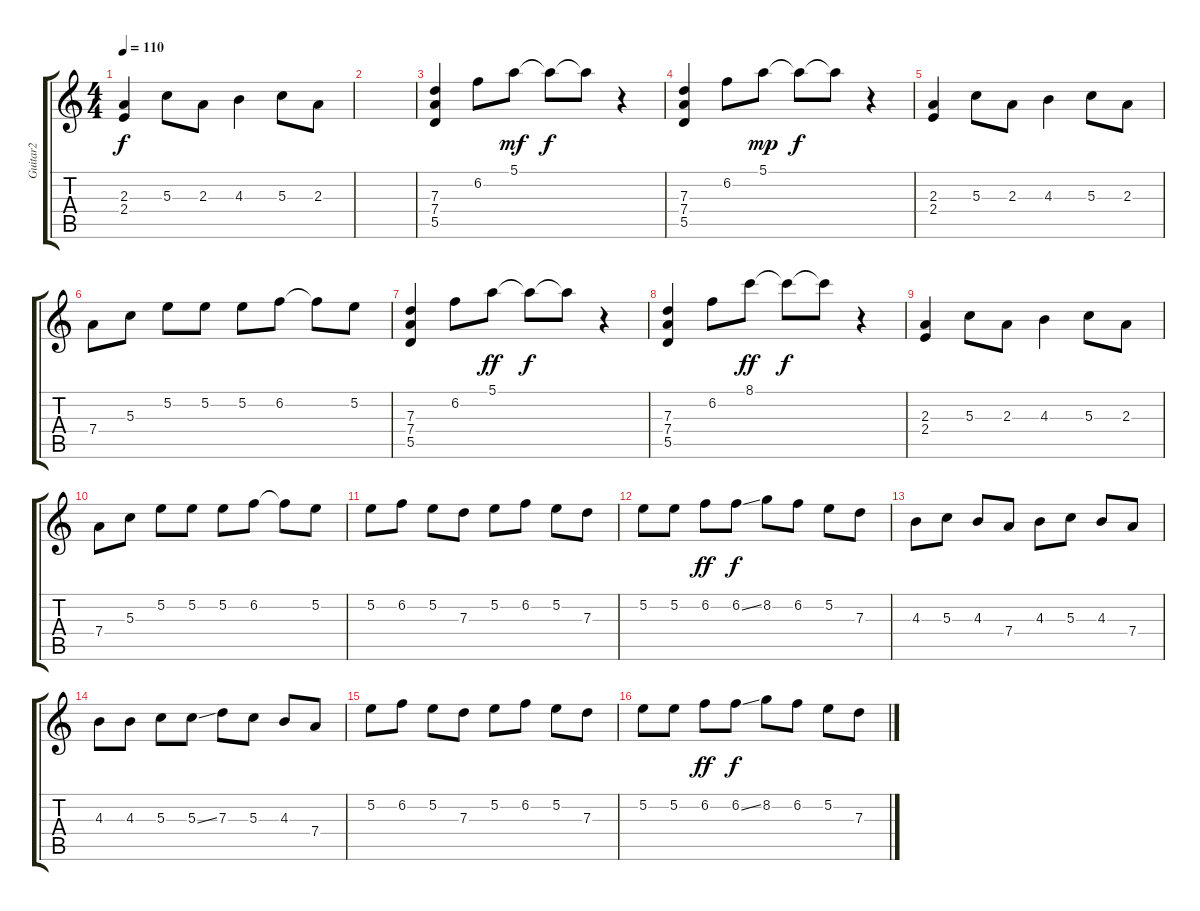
\track ("Guitar2" "Guitar2") {instrument overdrivenguitar}
\staff {score tabs}
\tuning (E4 B3 G3 D3 A2 E2) {hide}
\ts (4 4)
\tempo 110
\clef g2
\ks c
(2.3 2.4).4{dy f} 5.3.8 2.3.8 4.3.4 5.3.8 2.3.8 |
|
(7.3 7.4 5.5).4{instrument distortionguitar} 6.2.8 5.1.8{dy mf} 5.1{t}.8{dy f} 5.1{t}.8 r.4 |
(7.3 7.4 5.5).4 6.2.8 5.1.8{dy mp} 5.1{t}.8{dy f} 5.1{t}.8 r.4 |
(2.3 2.4).4 5.3.8 2.3.8 4.3.4 5.3.8 2.3.8 |
7.4.8 5.3.8 5.2.8 5.2.8 5.2.8 6.2.8 6.2{t}.8 5.2.8 |
(7.3 7.4 5.5).4 6.2.8 5.1.8{dy ff} 5.1{t}.8{dy f} 5.1{t}.8 r.4 |
(7.3 7.4 5.5).4 6.2.8 8.1.8{dy ff} 8.1{t}.8{dy f} 8.1{t}.8 r.4 |
(2.3 2.4).4 5.3.8 2.3.8 4.3.4 5.3.8 2.3.8 |
7.4.8 5.3.8 5.2.8 5.2.8 5.2.8 6.2.8 6.2{t}.8 5.2.8 |
5.2.8{volume 11 balance 10} 6.2.8 5.2.8 7.3.8 5.2.8 6.2.8 5.2.8 7.3.8 |
5.2.8 5.2.8 6.2.8{dy ff} 6.2{ss}.8{dy f} 8.2.8 6.2.8 5.2.8 7.3.8 |
4.3.8 5.3.8 4.3.8 7.4.8 4.3.8 5.3.8 4.3.8 7.4.8 |
4.3.8 4.3.8 5.3.8 5.3{ss}.8 7.3.8 5.3.8 4.3.8 7.4.8 |
5.2.8 6.2.8 5.2.8 7.3.8 5.2.8 6.2.8 5.2.8 7.3.8 |
5.2.8 5.2.8 6.2.8{dy ff} 6.2{ss}.8{dy f} 8.2.8 6.2.8 5.2.8 7.3.8
